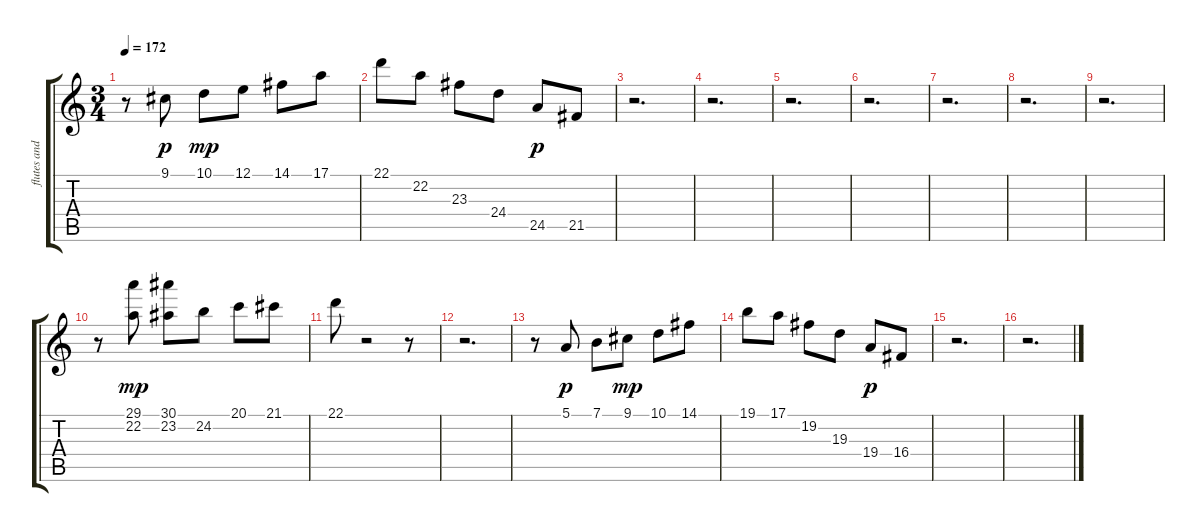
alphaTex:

\track ("flutes and piccolo" "flutes and") {instrument flute}
\staff {score tabs}
\tuning (E4 B3 G3 D3 A2 E2) {hide}
\ts (3 4)
\tempo 172
\clef g2
\ks c
r.8{dy p} 9.1.8 10.1.8{dy mp} 12.1.8 14.1.8 17.1.8 |
22.1.8 22.2.8 23.3.8 24.4.8 24.5.8{dy p} 21.5.8 |
r.2{d} |
r.2{d} |
r.2{d} |
r.2{d} |
r.2{d} |
r.2{d} |
r.2{d} |
r.8 (29.1 22.2).8{dy mp} (30.1 23.2).8 24.2.8 20.1.8 21.1.8 |
22.1.8 r.2 r.8 |
r.2{d} |
r.8 5.1.8{dy p} 7.1.8 9.1.8{dy mp} 10.1.8 14.1.8 |
19.1.8 17.1.8 19.2.8 19.3.8 19.4.8{dy p} 16.4.8 |
r.2{d} |
r.2{d}
